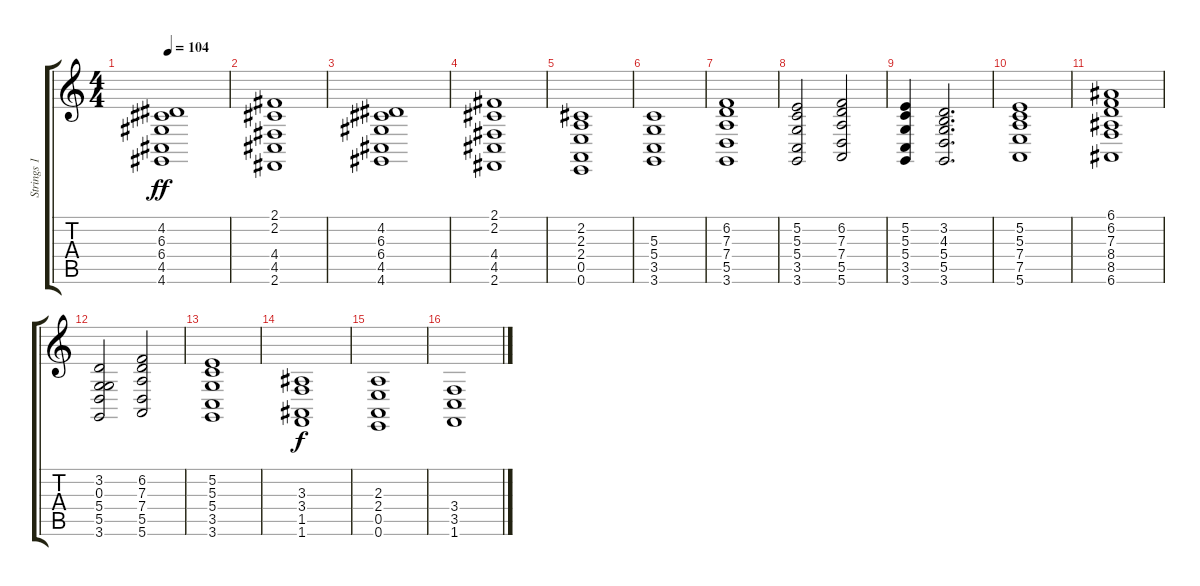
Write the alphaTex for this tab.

\track ("Strings 1" "Strings 1") {instrument stringensemble1}
\staff {score tabs}
\tuning (E4 B3 G3 D3 A2 E2) {hide}
\ts (4 4)
\tempo 104
\clef g2
\ks c
(4.2 6.3 6.4 4.5 4.6).1{dy ff} |
(2.1 2.2 4.4 4.5 2.6).1{volume 13} |
(4.2 6.3 6.4 4.5 4.6).1 |
(2.1 2.2 4.4 4.5 2.6).1 |
(2.2 2.3 2.4 0.5 0.6).1 |
(5.3 5.4 3.5 3.6).1 |
(6.2 7.3 7.4 5.5 3.6).1 |
(5.2 5.3 5.4 3.5 3.6).2 (6.2 7.3 7.4 5.5 5.6).2 |
(5.2 5.3 5.4 3.5 3.6).4 (3.2 4.3 5.4 5.5 3.6).2{d} |
(5.2 5.3 7.4 7.5 5.6).1{volume 12} |
(6.1 6.2 7.3 8.4 8.5 6.6).1 |
(3.2 0.3 5.4 5.5 3.6).2 (6.2 7.3 7.4 5.5 5.6).2 |
(5.2 5.3 5.4 3.5 3.6).1 |
(3.3 3.4 1.5 1.6).1{dy f volume 11} |
(2.3 2.4 0.5 0.6).1 |
(3.4 3.5 1.6).1
